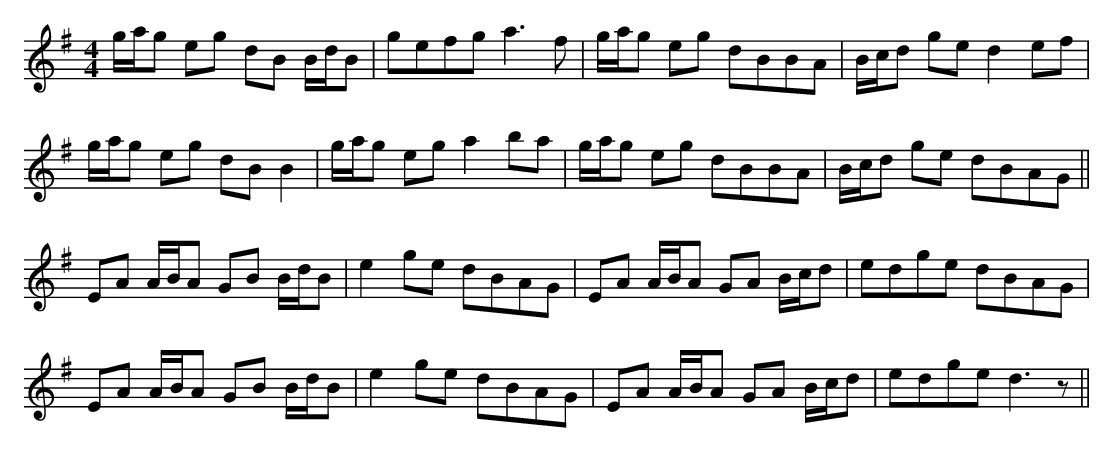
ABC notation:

X:1
M:4/4
K:Ador
g/a/g eg dB B/d/B|gefg a3 f|g/a/g eg dBBA|B/c/d ge d2 ef|
g/a/g eg dB B2|g/a/g eg a2 ba|g/a/g eg dBBA|B/c/d ge dBAG||
EA A/B/A GB B/d/B|e2 ge dBAG|EA A/B/A GA B/c/d|edge dBAG|
EA A/B/A GB B/d/B|e2 ge dBAG|EA A/B/A GA B/c/d|edge d3 z||
